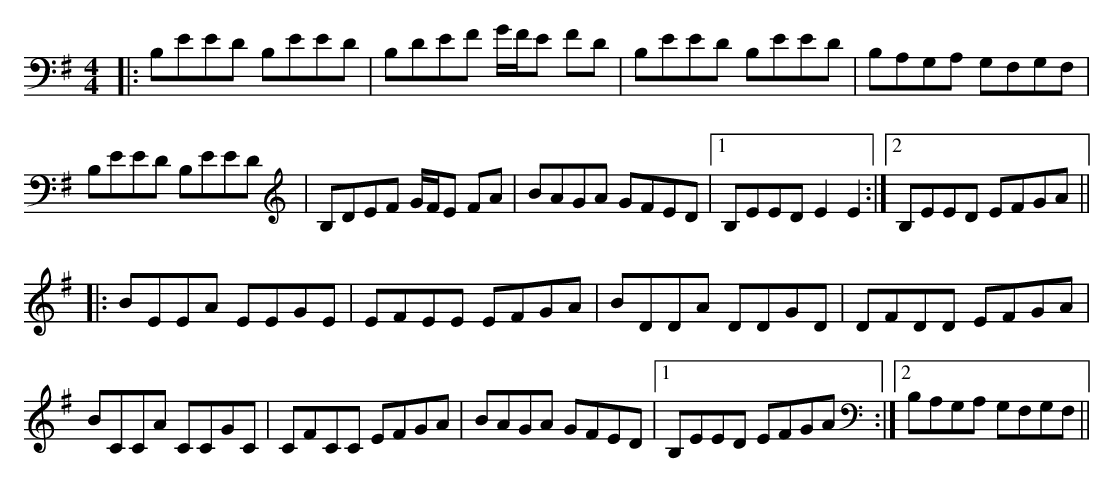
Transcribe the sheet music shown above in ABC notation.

X:1
M:4/4
K:Emin
|:B,EED B,EED|B,DEF G/F/E FD|B,EED B,EED|B,A,G,A, G,F,G,F,|
B,EED B,EED|B,DEF G/F/E FA|BAGA GFED|1 B,EED E2 E2:|2 B,EED EFGA||
|:BEEA EEGE|EFEE EFGA|BDDA DDGD|DFDD EFGA|
BCCA CCGC|CFCC EFGA|BAGA GFED|1 B,EED EFGA:|2 B,A,G,A, G,F,G,F,||
